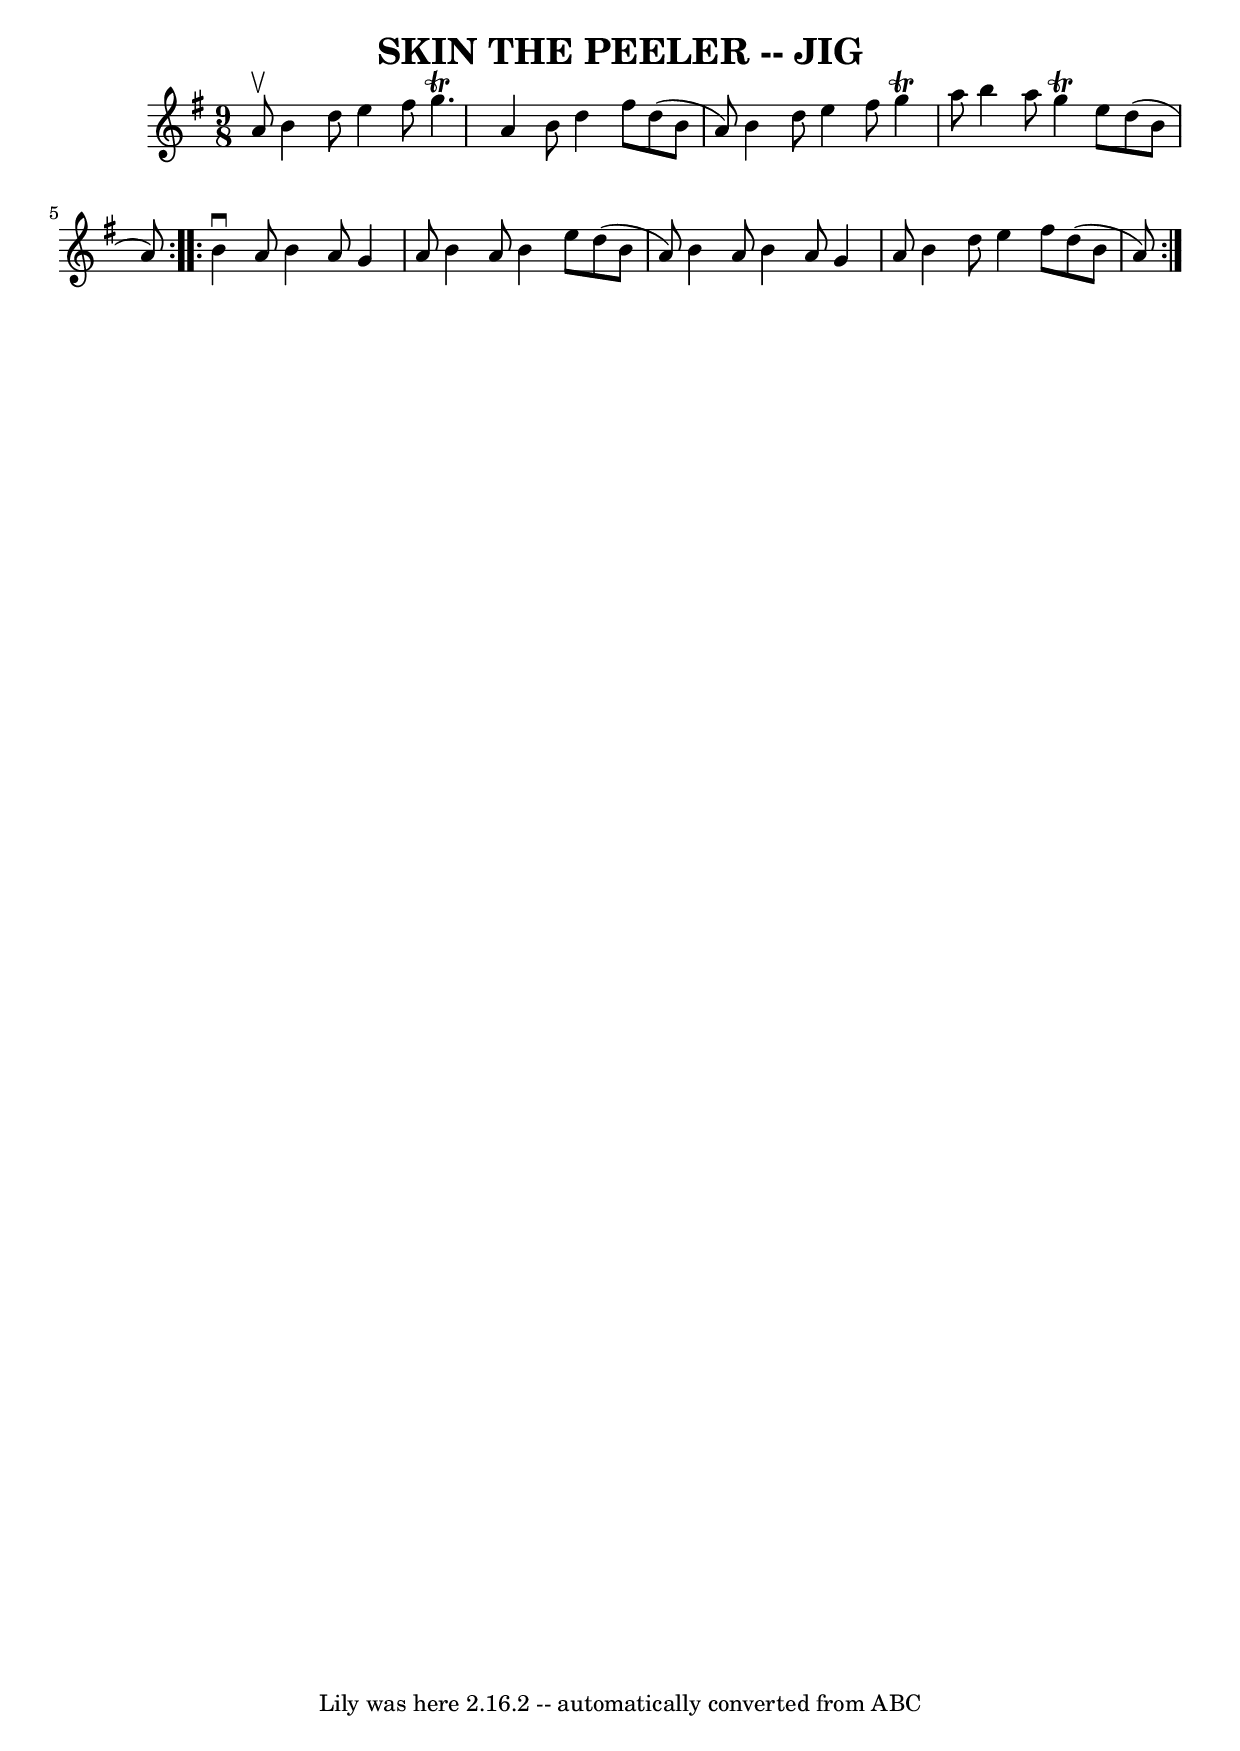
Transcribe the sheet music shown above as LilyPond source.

\version "2.16.2"
\include "Mammoth.ily"
\header {
  %% book = "Ryan's Mammoth Collection of Fiddle Tunes"
  crossRefNumber = "1"
  footnotes = ""
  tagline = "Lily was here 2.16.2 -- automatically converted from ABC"
  title = "SKIN THE PEELER -- JIG"

}
voicedefault =  {



  \repeat volta 2 {

    \time 9/8 
    \key g \major
    a'8^\upbow       |
    b'4 d''8 e''4    
    fis''8 g''4.^\trill   |
    a'4 b'8 d''4 fis''8 d''8 (
    b'8 a'8)   |
    b'4 d''8 e''4 fis''8 g''4^\trill   
    a''8    |
    b''4 a''8 g''4^\trill e''8 d''8 (b'8 a'8)   |
    
  } 
  \repeat volta 2 {
    b'4^\downbow a'8 b'4 a'8    
    g'4 a'8    |
    b'4 a'8 b'4 e''8 d''8 (b'8 a'8)    |
    b'4 a'8 b'4 a'8 g'4 a'8    |
    b'4 d''8    
    e''4 fis''8 d''8 (b'8 a'8)   
  }   

}

\score{
  <<

    \context Staff="default"
    {
      \voicedefault 
      
    }

  >>
  \layout {
    
  }
  \midi {
  }

}
